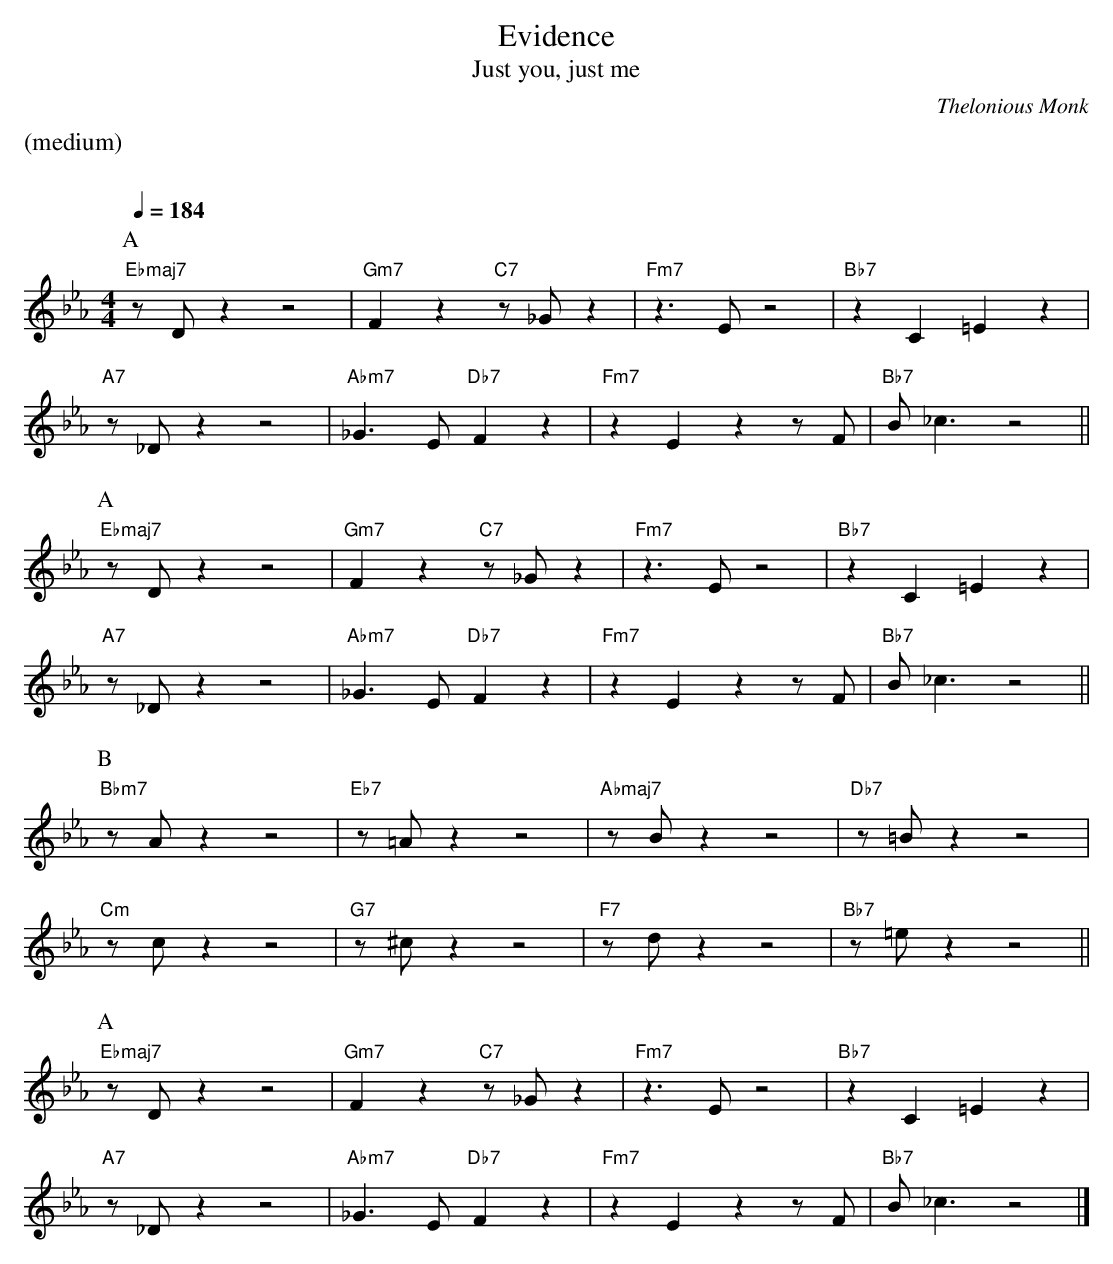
X:1
T:Evidence
T:Just you, just me
M:4/4
L:1/8
C:Thelonious Monk
%%staves (chords melody)
K:Eb
Q:1/4=184
%%text (medium)
%%vskip 20
P:A
V:chords
"Ebmaj7"x4 x4 | "Gm7"x4 "C7"x4 | "Fm7"x4 x4 | "Bb7"x4 x4 |
"A7"x4 x4 | "Abm7"x4 "Db7"x4 | "Fm7"x4 x4 | "Bb7"x4 x4 ||
V:melody
zDz2 z4 | F2z2 z_Gz2 | z3Ez4 | z2C2 =E2z2 |
z_Dz2 z4 | _G3EF2z2 | z2E2z2zF | B_c3z4 ||
P:A
V:chords
"Ebmaj7"x4 x4 | "Gm7"x4 "C7"x4 | "Fm7"x4 x4 | "Bb7"x4 x4 |
"A7"x4 x4 | "Abm7"x4 "Db7"x4 | "Fm7"x4 x4 | "Bb7"x4 x4 ||
V:melody
zDz2 z4 | F2z2 z_Gz2 | z3Ez4 | z2C2 =E2z2 |
z_Dz2 z4 | _G3EF2z2 | z2E2z2zF | B_c3z4 ||
P:B
V:chords
"Bbm7"x4 x4 | "Eb7"x4 x4 | "Abmaj7"x4 x4 | "Db7"x4 x4 |
"Cm"x4 x4 | "G7"x4 x4 | "F7"x4 x4 | "Bb7"x4 x4 ||
V:melody
zAz2 z4 | z=Az2 z4 | zBz2 z4 | z=Bz2 z4 |
zcz2 z4 | z^cz2 z4 | zdz2 z4 | z=ez2 z4 ||
P:A
V:chords
"Ebmaj7"x4 x4 | "Gm7"x4 "C7"x4 | "Fm7"x4 x4 | "Bb7"x4 x4 |
"A7"x4 x4 | "Abm7"x4 "Db7"x4 | "Fm7"x4 x4 | "Bb7"x4 x4 |]
V:melody
zDz2 z4 | F2z2 z_Gz2 | z3Ez4 | z2C2 =E2z2 |
z_Dz2 z4 | _G3EF2z2 | z2E2z2zF | B_c3z4 |]
